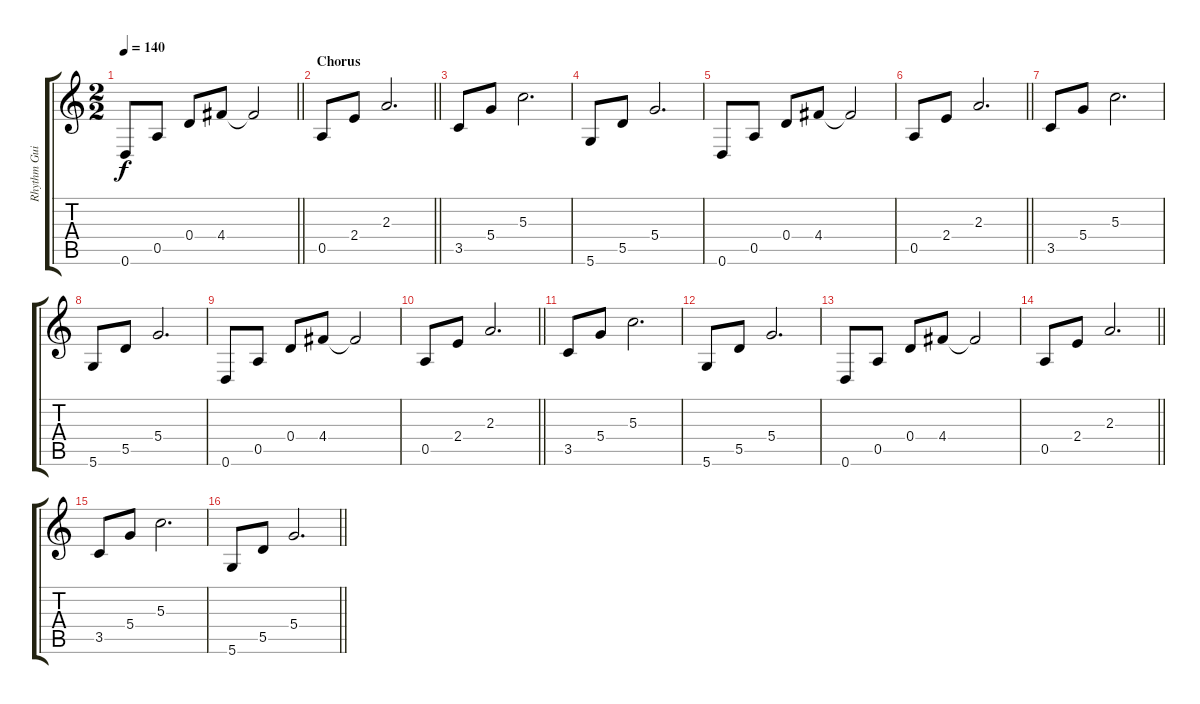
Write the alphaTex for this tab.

\track ("Rhythm Guitar" "Rhythm Gui") {instrument acousticguitarsteel}
\staff {score tabs}
\tuning (E4 B3 G3 D3 A2 D2) {hide}
\ts (2 2)
\tempo 140
\clef g2
\barLineRight lightlight
\ks c
0.6.8{dy f} 0.5.8 0.4.8 4.4.8 4.4{t}.2 |
\section ("" "Chorus")
\barLineRight lightlight
0.5.8 2.4.8 2.3.2{d} |
3.5.8 5.4.8 5.3.2{d} |
5.6.8 5.5.8 5.4.2{d} |
0.6.8 0.5.8 0.4.8 4.4.8 4.4{t}.2 |
\barLineRight lightlight
0.5.8 2.4.8 2.3.2{d} |
3.5.8 5.4.8 5.3.2{d} |
5.6.8 5.5.8 5.4.2{d} |
0.6.8 0.5.8 0.4.8 4.4.8 4.4{t}.2 |
\barLineRight lightlight
0.5.8 2.4.8 2.3.2{d} |
3.5.8 5.4.8 5.3.2{d} |
5.6.8 5.5.8 5.4.2{d} |
0.6.8 0.5.8 0.4.8 4.4.8 4.4{t}.2 |
\barLineRight lightlight
0.5.8 2.4.8 2.3.2{d} |
3.5.8 5.4.8 5.3.2{d} |
\barLineRight lightlight
5.6.8 5.5.8 5.4.2{d}
